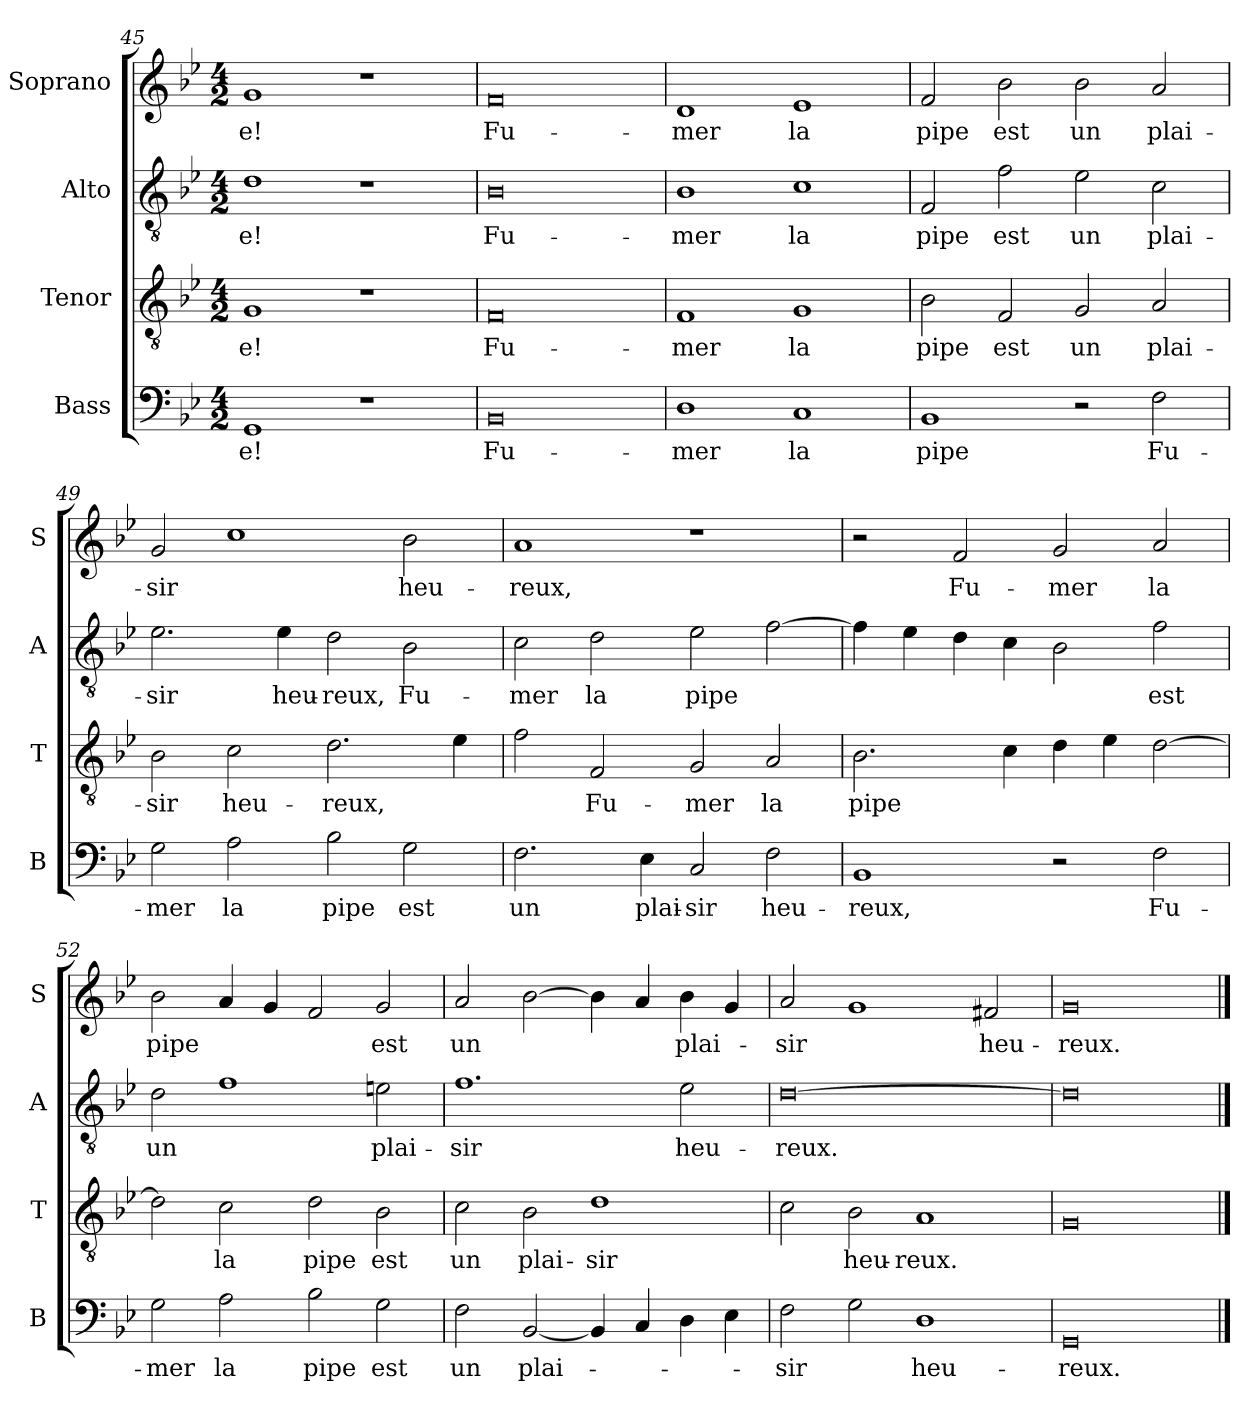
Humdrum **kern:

**kern	**text	**kern	**text	**kern	**text	**kern	**text
*part4	*part4	*part3	*part3	*part2	*part2	*part1	*part1
*staff4	*staff4	*staff3	*staff3	*staff2	*staff2	*staff1	*staff1
*I"Bass	*	*I"Tenor	*	*I"Alto	*	*I"Soprano	*
*I'B	*	*I'T	*	*I'A	*	*I'S	*
*clefF4	*	*clefGv2	*	*clefGv2	*	*clefG2	*
*k[b-e-]	*	*k[b-e-]	*	*k[b-e-]	*	*k[b-e-]	*
*B-:	*	*B-:	*	*B-:	*	*B-:	*
*M4/2	*	*M4/2	*	*M4/2	*	*M4/2	*
=45	=45	=45	=45	=45	=45	=45	=45
!	!LO:LY:b	!	!LO:LY:b	!	!LO:LY:b	!	!LO:LY:b
1GG	-e!	1G	-e!	1d	-e!	1g	-e!
1r	.	1r	.	1r	.	1r	.
!!LO:LB:g=z
=46	=46	=46	=46	=46	=46	=46	=46
!	!LO:LY:b	!	!LO:LY:b	!	!LO:LY:b	!	!LO:LY:b
0BB-	Fu-	0F	Fu-	0B-	Fu-	0f	Fu-
=47	=47	=47	=47	=47	=47	=47	=47
!	!LO:LY:b	!	!LO:LY:b	!	!LO:LY:b	!	!LO:LY:b
1D	-mer	1F	-mer	1B-	-mer	1d	-mer
!	!LO:LY:b	!	!LO:LY:b	!	!LO:LY:b	!	!LO:LY:b
1C	la	1G	la	1c	la	1e-	la
=48	=48	=48	=48	=48	=48	=48	=48
!	!LO:LY:b	!	!LO:LY:b	!	!LO:LY:b	!	!LO:LY:b
1BB-	pipe	2B-\	pipe	2F/	pipe	2f/	pipe
!	!	!	!LO:LY:b	!	!LO:LY:b	!	!LO:LY:b
.	.	2F/	est	2f\	est	2b-\	est
!	!	!	!LO:LY:b	!	!LO:LY:b	!	!LO:LY:b
2r	.	2G/	un	2e-\	un	2b-\	un
!	!LO:LY:b	!	!LO:LY:b	!	!LO:LY:b	!	!LO:LY:b
2F\	Fu-	2A/	plai-	2c\	plai-	2a/	plai-
=49	=49	=49	=49	=49	=49	=49	=49
!	!LO:LY:b	!	!LO:LY:b	!	!LO:LY:b	!	!LO:LY:b
2G\	-mer	2B-\	-sir	2.e-\	-sir	2g/	-sir
!	!LO:LY:b	!	!LO:LY:b	!	!	!	!
2A\	la	2c\	heu-	.	.	1cc	.
!	!	!	!	!	!LO:LY:b	!	!
.	.	.	.	4e-\	heu-	.	.
!	!LO:LY:b	!	!LO:LY:b	!	!LO:LY:b	!	!
2B-\	pipe	2.d\	-reux,	2d\	-reux,	.	.
!	!LO:LY:b	!	!	!	!LO:LY:b	!	!LO:LY:b
2G\	est	.	.	2B-\	Fu-	2b-\	heu-
.	.	4e-\	.	.	.	.	.
=50	=50	=50	=50	=50	=50	=50	=50
!	!LO:LY:b	!	!	!	!LO:LY:b	!	!LO:LY:b
2.F\	un	2f\	.	2c\	-mer	1a	-reux,
!	!	!	!LO:LY:b	!	!LO:LY:b	!	!
.	.	2F/	Fu-	2d\	la	.	.
!	!LO:LY:b	!	!	!	!	!	!
4E-\	plai-	.	.	.	.	.	.
!	!LO:LY:b	!	!LO:LY:b	!	!LO:LY:b	!	!
2C/	-sir	2G/	-mer	2e-\	pipe	1r	.
!	!LO:LY:b	!	!LO:LY:b	!	!	!	!
2F\	heu-	2A/	la	[2f\	.	.	.
!!LO:LB:g=z
=51	=51	=51	=51	=51	=51	=51	=51
!	!LO:LY:b	!	!LO:LY:b	!	!	!	!
1BB-	-reux,	2.B-\	pipe	4f\]	.	2r	.
.	.	.	.	4e-\	.	.	.
!	!	!	!	!	!	!	!LO:LY:b
.	.	.	.	4d\	.	2f/	Fu-
.	.	4c\	.	4c\	.	.	.
!	!	!	!	!	!	!	!LO:LY:b
2r	.	4d\	.	2B-\	.	2g/	-mer
.	.	4e-\	.	.	.	.	.
!	!LO:LY:b	!	!	!	!LO:LY:b	!	!LO:LY:b
2F\	Fu-	[2d\	.	2f\	est	2a/	la
=52	=52	=52	=52	=52	=52	=52	=52
!	!LO:LY:b	!	!	!	!LO:LY:b	!	!LO:LY:b
2G\	-mer	2d\]	.	2d\	un	2b-\	pipe
!	!LO:LY:b	!	!LO:LY:b	!	!	!	!
2A\	la	2c\	la	1f	.	4a/	.
.	.	.	.	.	.	4g/	.
!	!LO:LY:b	!	!LO:LY:b	!	!	!	!
2B-\	pipe	2d\	pipe	.	.	2f/	.
!	!LO:LY:b	!	!LO:LY:b	!	!LO:LY:b	!	!LO:LY:b
2G\	est	2B-\	est	2en\	plai-	2g/	est
=53	=53	=53	=53	=53	=53	=53	=53
!	!LO:LY:b	!	!LO:LY:b	!	!LO:LY:b	!	!LO:LY:b
2F\	un	2c\	un	1.f	-sir	2a/	un
!	!LO:LY:b	!	!LO:LY:b	!	!	!	!
[2BB-/	plai-	2B-\	plai-	.	.	[2b-\	.
!	!	!	!LO:LY:b	!	!	!	!
4BB-/]	.	1d	-sir	.	.	4b-\]	.
4C/	.	.	.	.	.	4a/	.
!	!	!	!	!	!LO:LY:b	!	!LO:LY:b
4D\	.	.	.	2e-\	heu-	4b-\	plai-
4E-\	.	.	.	.	.	4g/	.
=54	=54	=54	=54	=54	=54	=54	=54
!	!LO:LY:b	!	!	!	!LO:LY:b	!	!LO:LY:b
2F\	-sir	2c\	.	[0d	-reux.	2a/	-sir
!	!	!	!LO:LY:b	!	!	!	!
2G\	.	2B-\	heu-	.	.	1g	.
!	!LO:LY:b	!	!LO:LY:b	!	!	!	!
1D	heu-	1A	-reux.	.	.	.	.
!	!	!	!	!	!	!	!LO:LY:b
.	.	.	.	.	.	2f#X/	heu-
=55	=55	=55	=55	=55	=55	=55	=55
!	!LO:LY:b	!	!	!	!	!	!LO:LY:b
0GG	-reux.	0G	.	0d]	.	0g	-reux.
==	==	==	==	==	==	==	==
*-	*-	*-	*-	*-	*-	*-	*-
